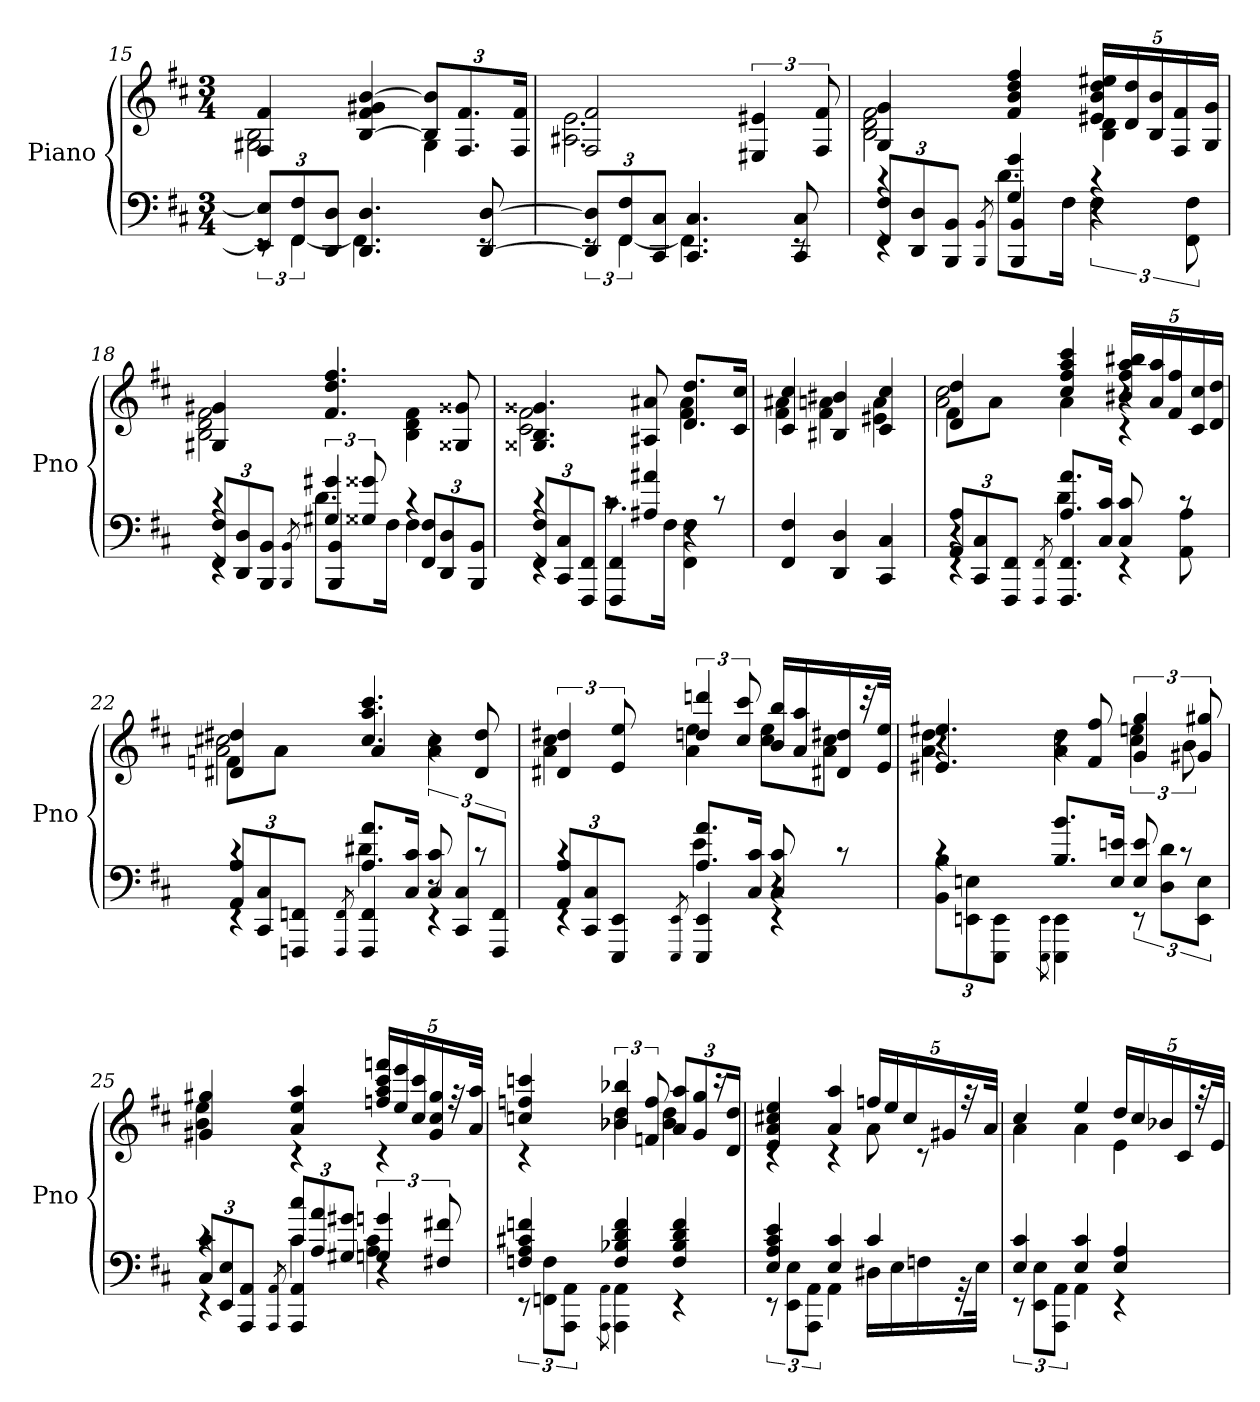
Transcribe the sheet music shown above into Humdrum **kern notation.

**kern	**kern
*part1	*part1
*staff2	*staff1
*I"Piano	*
*I'Pno	*
*clefF4	*clefG2
*k[f#c#]	*k[f#c#]
*b:	*b:
*M3/4	*M3/4
=15	=15
*^	*^
12EE] 12E]L	12rEE	4F# 4f#	2G#X 2B
12FF# 12F#	[6FF#	.	.
12DD 12DJ	.	.	.
4.DD 4.D	4.FF#]	[4B 4f# 4g#X [4b	.
.	.	12B] 12b]L	4G#
.	.	12.F# 12.f#	.
[8DD [8D	8rEE	.	.
.	.	24F# 24f#Jk	.
=16	=16	=16	=16
12DD] 12D]L	12rEE	2F# 2f#	2.A#X 2.e
12FF# 12F#	[6FF#	.	.
12CC# 12C#J	.	.	.
4.CC# 4.C#	4.FF#]	.	.
.	.	6E#X 6e#X	.
8CC# 8C#	8rEE	.	.
.	.	12F# 12f#	.
=17	=17	=17	=17
*	*^	*	*
4rc	4rEE	12FF#/ 12F#/L	4G 4g	2B 2d 2f#
.	.	12DD/ 12D/	.	.
.	.	12BBB/ 12BB/J	.	.
.	.	8qBBB/ 8qBB/	.	.
4G 4g	8.dL	4BBB]/ 4BB]/	4f# 4b 4dd 4ff#	.
.	16F#Jk	.	.	.
4rc	6F#	4r	20e#X 20b 20dd 20ee#XLL	4B 4d
.	.	.	20d 20dd	.
.	.	.	20B 20b	.
.	.	.	20F# 20f#	.
.	12FF# 12F#	.	.	.
.	.	.	20G 20gJJ	.
=18	=18	=18	=18	=18
4rc	4rEE	12FF#/ 12F#/L	4G#X 4g#X	2B 2d 2f#
.	.	12DD/ 12D/	.	.
.	.	12BBB/ 12BB/J	.	.
.	.	8qBBB/ 8qBB/	.	.
6G#X 6g#X	8.dL	4BBB]/ 4BB]/	4.f# 4.dd 4.ff#	.
12G##X 12g##X	.	.	.	.
.	16F#Jk	.	.	.
4rc	4F#	12FF#/ 12F#/L	.	4B 4d 4f#
.	.	12DD/ 12D/	.	.
.	.	.	8G##X 8g##X	.
.	.	12BBB/ 12BB/J	.	.
=19	=19	=19	=19	=19
4rc	4rEE	12FF#/ 12F#/L	4.G##X 4.B 4.g##X	2c# 2f#
.	.	12CC#/ 12C#/	.	.
.	.	12FFF#/ 12FF#/J	.	.
8rc	8.c#L	4FFF#/ 4FF#/	.	.
4A#X 4a#X	.	.	8A#X 8a#X	.
.	16F#Jk	.	.	.
.	4FF# 4F#	4r	8.d 8.ddL	4f# 4a#
8rc	.	.	.	.
.	.	.	16c# 16cc#Jk	.
*v	*v	*v	*	*
=20	=20	=20
4FF# 4F#	4c# 4cc#	4f# 4a#X
4DD 4D	4B#X 4b#X	4f# 4an
4CC# 4C#	4c# 4cc#	4e#X 4a
=21	=21	=21
*^	*	*^
*	*^	*	*	*
4r	4rEE	12AA/ 12A/L	4d 4dd	2a 2cc#	8f#\L
.	.	12CC#/ 12C#/	.	.	.
.	.	.	.	.	8a\J
.	.	12FFF#/ 12FF#/J	.	.	.
.	.	8qFFF#/ 8qFF#/	.	.	.
8.A 8.aL	4d	4.FFF#]/ 4.FF#]/	4cc# 4ff# 4aa 4ccc#	.	4a\
16C# 16c#Jk	.	.	.	.	.
8C# 8c#	4rEE	.	20b#X 20ff# 20aa 20bb#XLL	4rc	4r
.	.	.	20a 20aa	.	.
.	.	.	20f# 20ff#	.	.
8rc	.	8AA\ 8A\	.	.	.
.	.	.	20c# 20cc#	.	.
.	.	.	20d 20ddJJ	.	.
=22	=22	=22	=22	=22	=22
4rc	4rEE	12AA/ 12A/L	4d#X 4dd#X	2a 2cc#X	8fn\L
.	.	12CC#/ 12C#/	.	.	.
.	.	.	.	.	8a\J
.	.	12FFFn/ 12FFn/J	.	.	.
.	.	8qFFF/ 8qFF/	.	.	.
8.A 8.aL	4d#X	4FFF]/ 4FF]/	4.cc# 4.aa 4.ccc#	.	4a/
16C# 16c#Jk	.	.	.	.	.
8C# 8c#	4rEE	12r	.	4a 4cc#	4r
.	.	12CC#/ 12C#/L	.	.	.
8rc	.	.	8d# 8dd#	.	.
.	.	12FFF/ 12FF/J	.	.	.
*	*	*	*	*v	*v
=23	=23	=23	=23	=23
4rc	4rEE	12AA/ 12A/L	6d#X 6dd#X	4a 4cc#
.	.	12CC#/ 12C#/	.	.
.	.	12EEE/ 12EE/J	12e 12ee	.
.	.	8qEEE/ 8qEE/	.	.
8.A 8.aL	4e	4EEE]/ 4EE]/	6ddn 6dddn	4a 4ee
.	.	.	12cc# 12ccc#	.
16C# 16c#Jk	.	.	.	.
8C# 8c#	4rEE	4r	16b 16bbLL	8cc# 8eeL
.	.	.	16a 16aa	.
8rc	.	.	16d#X 16dd#X	8a 8cc#J
.	.	.	32r	.
.	.	.	32e 32eeJJk	.
*	*v	*v	*	*
=24	=24	=24	=24
*	*	*	*^
4rc	12BB 12BL	4.e#X 4.ee#X	4a 4dd	4r
.	12EEn 12En	.	.	.
.	12EEE 12EEJ	.	.	.
.	8qEEE\ 8qEE\	.	.	.
8.B 8.bL	4EEE] 4EE]	.	4a 4dd	4r
.	.	8f# 8ff#	.	.
16E 16enJk	.	.	.	.
8E 8e	12rEE	6g 6gg	4een	6cc#\
.	12D 12dL	.	.	.
8rc	.	.	.	.
.	12EE 12EJ	12g#X 12gg#X	.	12b\
*	*	*	*v	*v
=25	=25	=25	=25
*	*^	*	*
4rc	4rEE	12C#/ 12c#/L	4g#X 4gg#X	4b 4ee
.	.	12EE/ 12E/	.	.
.	.	12AAA/ 12AA/J	.	.
.	.	8qAAA/ 8qAA/	.	.
12c# 12cc#L	4c#	4AAA]/ 4AA]/	4a 4ee 4aa	4rc
12A 12a	.	.	.	.
12G#X 12g#XJ	.	.	.	.
6Gn 6gn	4A 4c#	4r	20ffn 20aa 20ccc# 20fffnLL	4rc
.	.	.	20ee 20eee	.
.	.	.	20cc# 20ccc#	.
.	.	.	20g# 20cc# 20gg#	.
12F#X 12f#X	.	.	.	.
.	.	.	40r	.
.	.	.	40a 40aaJJk	.
*	*v	*v	*	*
=26	=26	=26	=26
4Fn 4A 4c#X 4fn	12rEE	4ccn 4ffn 4cccn	4rc
.	12FFn 12FL	.	.
.	12AAA 12AAJ	.	.
.	8qAAA\ 8qAA\	.	.
4F 4B-X 4d 4f	4AAA] 4AA]	6b-X 6bb-X	4b-X 4dd
.	.	12fn 12ff	.
4F 4B- 4d 4f	4rEE	12a 12aaL	4b- 4dd
.	.	12g 12gg	.
.	.	24r	.
.	.	24d 24ddJk	.
=27	=27	=27	=27
4E 4A 4c# 4e	12rEE	4e 4a 4cc#X 4ee	4rc
.	12EE 12EL	.	.
.	12AAA 12AAJ	.	.
4E 4c#	4AA	4a 4aa	4rc
4c#	16D#XLL	20ffnLL	8a
.	.	20ee	.
.	16E	.	.
.	.	20cc#	.
.	16Fn	.	8rc
.	.	20g#X	.
.	32r	.	.
.	.	40r	.
.	32EJJk	.	.
.	.	40aJJk	.
=28	=28	=28	=28
4E 4c#	12rEE	4cc#	4a
.	12EE 12EL	.	.
.	12AAA 12AAJ	.	.
4E 4c#	4AA	4ee	4a
4E 4A	4rEE	20ddLL	4e
.	.	20cc#	.
.	.	20b-X	.
.	.	20c#	.
.	.	40r	.
.	.	40eJJk	.
*v	*v	*	*
*	*v	*v
=	=
*-	*-
